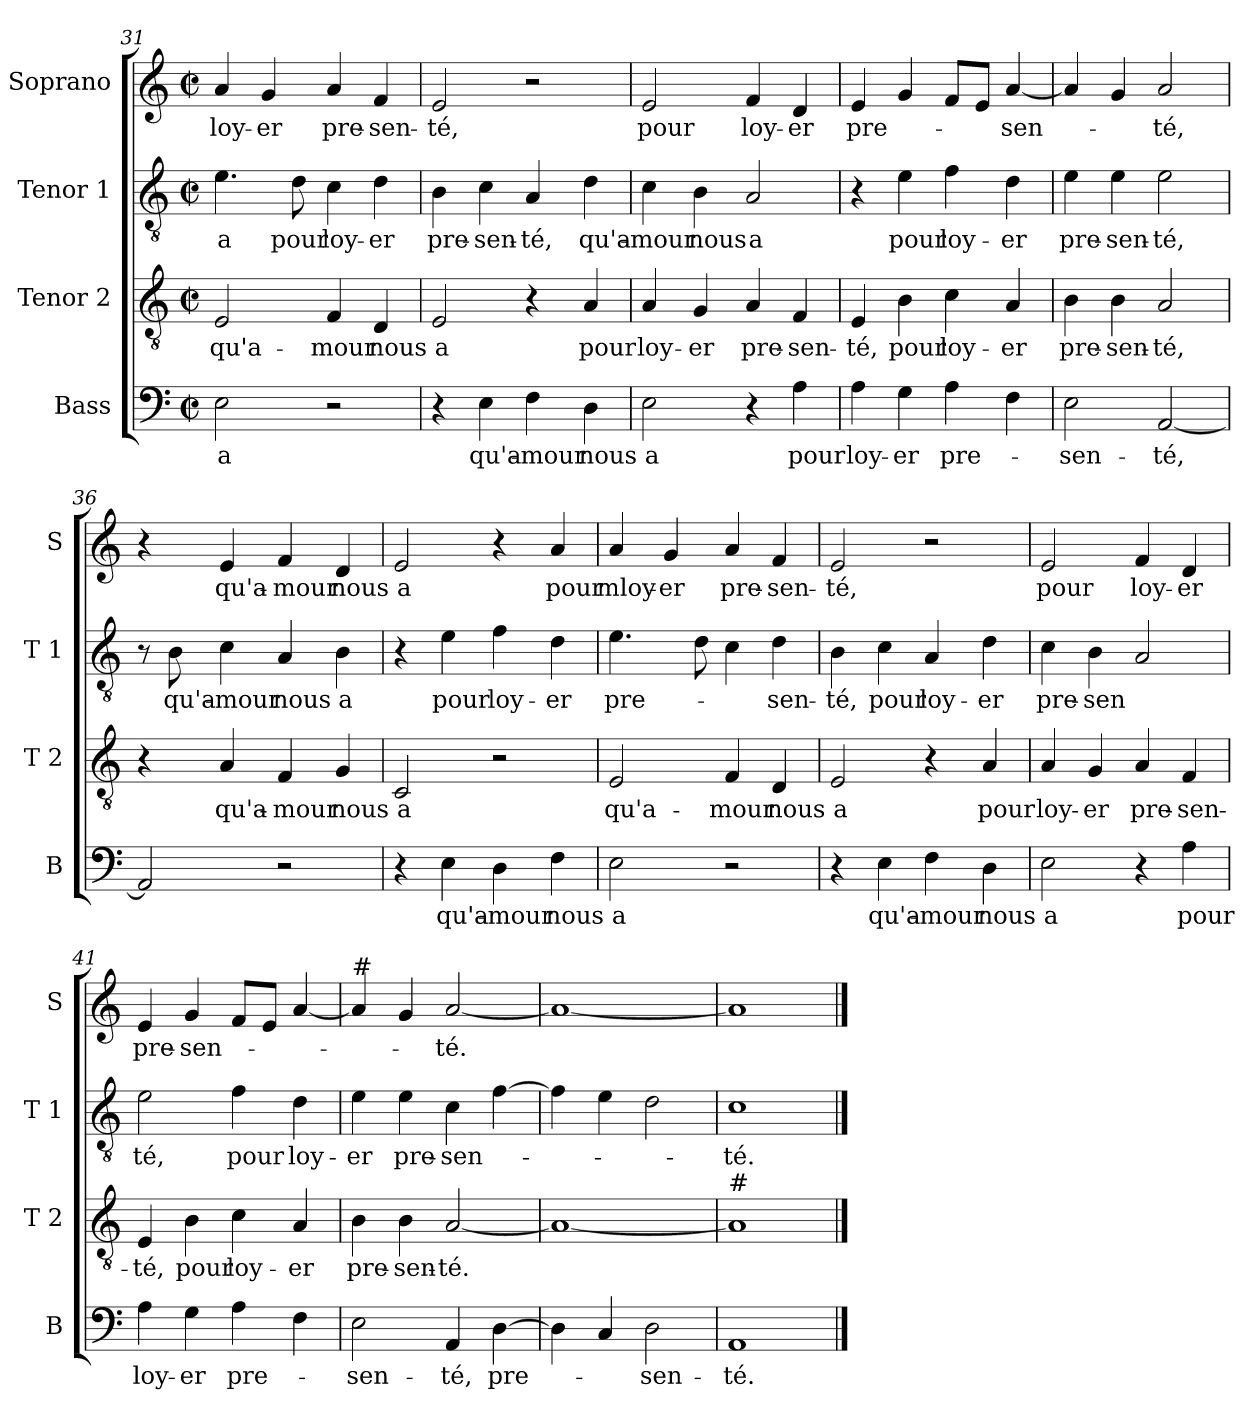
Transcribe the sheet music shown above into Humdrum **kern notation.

**kern	**text	**kern	**text	**kern	**text	**kern	**text
*part4	*part4	*part3	*part3	*part2	*part2	*part1	*part1
*staff4	*staff4	*staff3	*staff3	*staff2	*staff2	*staff1	*staff1
*I"Bass	*	*I"Tenor 2	*	*I"Tenor 1	*	*I"Soprano	*
*I'B	*	*I'T 2	*	*I'T 1	*	*I'S	*
!!LO:PB:g=z
*clefF4	*	*clefGv2	*	*clefGv2	*	*clefG2	*
*k[]	*	*k[]	*	*k[]	*	*k[]	*
*C:	*	*C:	*	*C:	*	*C:	*
*M2/2	*	*M2/2	*	*M2/2	*	*M2/2	*
*met(c|)	*	*met(c|)	*	*met(c|)	*	*met(c|)	*
=31	=31	=31	=31	=31	=31	=31	=31
!	!LO:LY:b	!	!LO:LY:b	!	!LO:LY:b	!	!LO:LY:b
2E\	a	2E/	qu'a-	4.e\	a	4a/	loy-
!	!	!	!	!	!	!	!LO:LY:b
.	.	.	.	.	.	4g/	-er
!	!	!	!	!	!LO:LY:b	!	!
.	.	.	.	8d\	pour	.	.
!	!	!	!LO:LY:b	!	!LO:LY:b	!	!LO:LY:b
2r	.	4F/	-mour	4c\	loy-	4a/	pre-
!	!	!	!LO:LY:b	!	!LO:LY:b	!	!LO:LY:b
.	.	4D/	nous	4d\	-er	4f/	-sen-
=32	=32	=32	=32	=32	=32	=32	=32
!	!	!	!LO:LY:b	!	!LO:LY:b	!	!LO:LY:b
4r	.	2E/	a	4B\	pre-	2e/	-té,
!	!LO:LY:b	!	!	!	!LO:LY:b	!	!
4E\	qu'a-	.	.	4c\	-sen-	.	.
!	!LO:LY:b	!	!	!	!LO:LY:b	!	!
4F\	-mour	4r	.	4A/	-té,	2r	.
!	!LO:LY:b	!	!LO:LY:b	!	!LO:LY:b	!	!
4D\	nous	4A/	pour	4d\	qu'a-	.	.
=33	=33	=33	=33	=33	=33	=33	=33
!	!LO:LY:b	!	!LO:LY:b	!	!LO:LY:b	!	!LO:LY:b
2E\	a	4A/	loy-	4c\	-mour	2e/	pour
!	!	!	!LO:LY:b	!	!LO:LY:b	!	!
.	.	4G/	-er	4B\	nous	.	.
!	!	!	!LO:LY:b	!	!LO:LY:b	!	!LO:LY:b
4r	.	4A/	pre-	2A/	a	4f/	loy-
!	!LO:LY:b	!	!LO:LY:b	!	!	!	!LO:LY:b
4A\	pour	4F/	-sen-	.	.	4d/	-er
=34	=34	=34	=34	=34	=34	=34	=34
!	!LO:LY:b	!	!LO:LY:b	!	!	!	!LO:LY:b
4A\	loy-	4E/	-té,	4r	.	4e/	pre-
!	!LO:LY:b	!	!LO:LY:b	!	!LO:LY:b	!	!
4G\	-er	4B\	pour	4e\	pour	4g/	.
!	!LO:LY:b	!	!LO:LY:b	!	!LO:LY:b	!	!
4A\	pre-	4c\	loy-	4f\	loy-	8f/L	.
.	.	.	.	.	.	8e/J	.
!	!	!	!LO:LY:b	!	!LO:LY:b	!	!LO:LY:b
4F\	.	4A/	-er	4d\	-er	[4a/	-sen-
=35	=35	=35	=35	=35	=35	=35	=35
!	!LO:LY:b	!	!LO:LY:b	!	!LO:LY:b	!	!
2E\	-sen-	4B\	pre-	4e\	pre-	4a/]	.
!	!	!	!LO:LY:b	!	!LO:LY:b	!	!
.	.	4B\	-sen-	4e\	-sen-	4g/	.
!	!LO:LY:b	!	!LO:LY:b	!	!LO:LY:b	!	!LO:LY:b
[2AA/	-té,	2A/	-té,	2e\	-té,	2a/	-té,
!!LO:LB:g=z
=36	=36	=36	=36	=36	=36	=36	=36
2AA/]	.	4r	.	8r	.	4r	.
!	!	!	!	!	!LO:LY:b	!	!
.	.	.	.	8B\	qu'a-	.	.
!	!	!	!LO:LY:b	!	!LO:LY:b	!	!LO:LY:b
.	.	4A/	qu'a-	4c\	-mour	4e/	qu'a-
!	!	!	!LO:LY:b	!	!LO:LY:b	!	!LO:LY:b
2r	.	4F/	-mour	4A/	nous	4f/	-mour
!	!	!	!LO:LY:b	!	!LO:LY:b	!	!LO:LY:b
.	.	4G/	nous	4B\	a	4d/	nous
=37	=37	=37	=37	=37	=37	=37	=37
!	!	!	!LO:LY:b	!	!	!	!LO:LY:b
4r	.	2C/	a	4r	.	2e/	a
!	!LO:LY:b	!	!	!	!LO:LY:b	!	!
4E\	qu'a-	.	.	4e\	pour	.	.
!	!LO:LY:b	!	!	!	!LO:LY:b	!	!
4D\	-mour	2r	.	4f\	loy-	4r	.
!	!LO:LY:b	!	!	!	!LO:LY:b	!	!LO:LY:b
4F\	nous	.	.	4d\	-er	4a/	pour
=38	=38	=38	=38	=38	=38	=38	=38
!	!LO:LY:b	!	!LO:LY:b	!	!LO:LY:b	!	!LO:LY:b
2E\	a	2E/	qu'a-	4.e\	pre-	4a/	mloy-
!	!	!	!	!	!	!	!LO:LY:b
.	.	.	.	.	.	4g/	-er
.	.	.	.	8d\	.	.	.
!	!	!	!LO:LY:b	!	!	!	!LO:LY:b
2r	.	4F/	-mour	4c\	.	4a/	pre-
!	!	!	!LO:LY:b	!	!LO:LY:b	!	!LO:LY:b
.	.	4D/	nous	4d\	-sen-	4f/	-sen-
=39	=39	=39	=39	=39	=39	=39	=39
!	!	!	!LO:LY:b	!	!LO:LY:b	!	!LO:LY:b
4r	.	2E/	a	4B\	-té,	2e/	-té,
!	!LO:LY:b	!	!	!	!LO:LY:b	!	!
4E\	qu'a-	.	.	4c\	pour	.	.
!	!LO:LY:b	!	!	!	!LO:LY:b	!	!
4F\	-mour	4r	.	4A/	loy-	2r	.
!	!LO:LY:b	!	!LO:LY:b	!	!LO:LY:b	!	!
4D\	nous	4A/	pour	4d\	-er	.	.
=40	=40	=40	=40	=40	=40	=40	=40
!	!LO:LY:b	!	!LO:LY:b	!	!LO:LY:b	!	!LO:LY:b
2E\	a	4A/	loy-	4c\	pre-	2e/	pour
!	!	!	!LO:LY:b	!	!LO:LY:b	!	!
.	.	4G/	-er	4B\	-sen	.	.
!	!	!	!LO:LY:b	!	!	!	!LO:LY:b
4r	.	4A/	pre-	2A/	.	4f/	loy-
!	!LO:LY:b	!	!LO:LY:b	!	!	!	!LO:LY:b
4A\	pour	4F/	-sen-	.	.	4d/	-er
!!LO:LB:g=z
=41	=41	=41	=41	=41	=41	=41	=41
!	!LO:LY:b	!	!LO:LY:b	!	!LO:LY:b	!	!LO:LY:b
4A\	loy-	4E/	-té,	2e\	té,	4e/	pre-
!	!LO:LY:b	!	!LO:LY:b	!	!	!	!LO:LY:b
4G\	-er	4B\	pour	.	.	4g/	-sen-
!	!LO:LY:b	!	!LO:LY:b	!	!LO:LY:b	!	!
4A\	pre-	4c\	loy-	4f\	pour	8f/L	.
.	.	.	.	.	.	8e/J	.
!	!	!	!LO:LY:b	!	!LO:LY:b	!	!
4F\	.	4A/	-er	4d\	loy-	[4a/	.
=42	=42	=42	=42	=42	=42	=42	=42
!	!	!	!	!	!	!LO:TX:t=#	!
!	!LO:LY:b	!	!LO:LY:b	!	!LO:LY:b	!	!
2E\	-sen-	4B\	pre-	4e\	-er	4a/]	.
!	!	!	!LO:LY:b	!	!LO:LY:b	!	!
.	.	4B\	-sen-	4e\	pre-	4g/	.
!	!LO:LY:b	!	!LO:LY:b	!	!LO:LY:b	!	!LO:LY:b
4AA/	-té,	[2A/	-té.	4c\	-sen-	[2a/	-té.
!	!LO:LY:b	!	!	!	!	!	!
[4D\	pre-	.	.	[4f\	.	.	.
=43	=43	=43	=43	=43	=43	=43	=43
4D\]	.	1A_	.	4f\]	.	1a_	.
4C/	.	.	.	4e\	.	.	.
!	!LO:LY:b	!	!	!	!	!	!
2D\	-sen-	.	.	2d\	.	.	.
=44	=44	=44	=44	=44	=44	=44	=44
!	!	!LO:TX:a:t=#	!	!	!	!	!
!	!LO:LY:b	!	!	!	!LO:LY:b	!	!
1AA	-té.	1A]	.	1c	-té.	1a]	.
==	==	==	==	==	==	==	==
*-	*-	*-	*-	*-	*-	*-	*-
